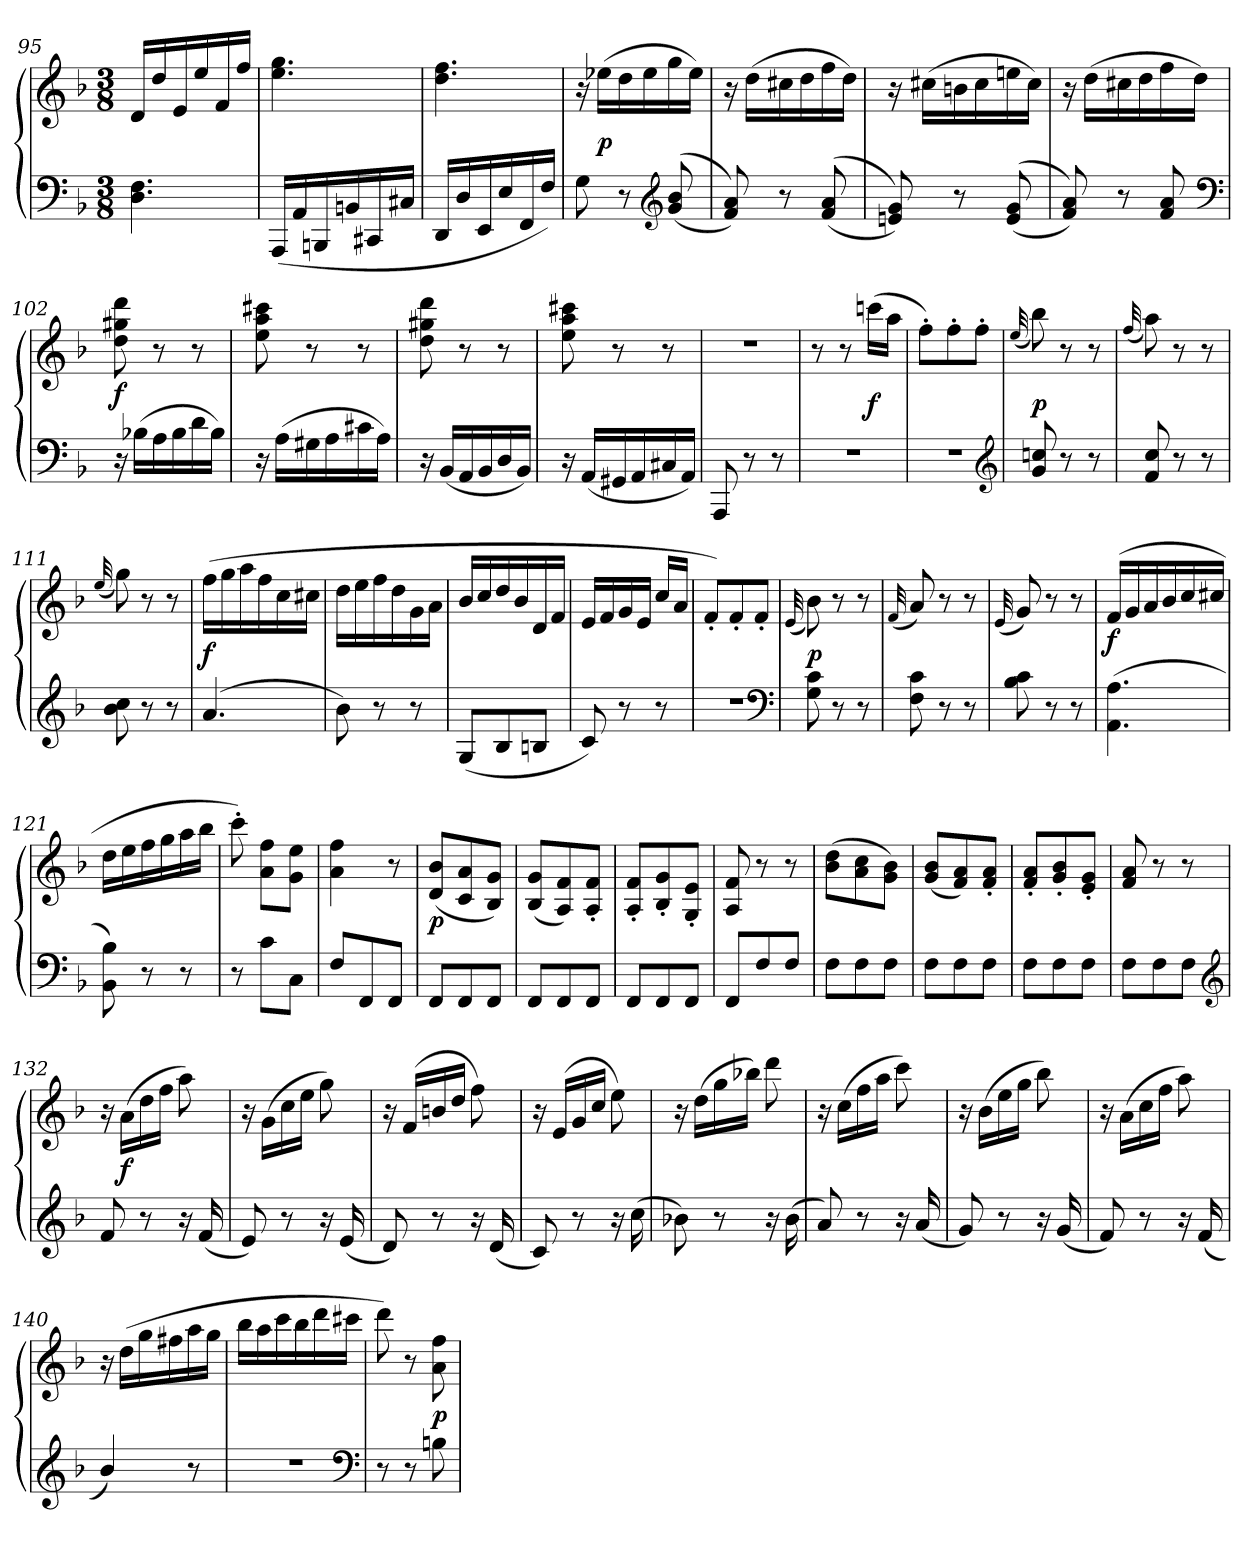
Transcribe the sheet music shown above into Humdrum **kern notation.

**kern	**kern	**dynam
*part1	*part1	*part1
*staff2	*staff1	*staff1/2
*clefF4	*clefG2	*
*k[b-]	*k[b-]	*
*M3/8	*M3/8	*
=95	=95	=95
4.D 4.F	16dLL	.
.	16dd	.
.	16e	.
.	16ee	.
.	16f	.
.	16ffJJ	.
=96	=96	=96
(16AAALL	4.ee 4.gg	.
16AA	.	.
16BBBn	.	.
16BBn	.	.
16CC#X	.	.
16C#XJJ	.	.
=97	=97	=97
16DDLL	4.dd 4.ff	.
16D	.	.
16EE	.	.
16E	.	.
16FF	.	.
16FJJ)	.	.
=98	=98	=98
8G	16r	.
.	(16ee-XLL	p
8r	16dd	.
.	16ee-	.
*clefG2	*	*
(>(<8g 8b-	16gg	.
.	16ee-JJ)	.
=99	=99	=99
8f 8a))	16r	.
.	(16ddLL	.
8r	16cc#X	.
.	16dd	.
(>(<8f 8a	16ff	.
.	16ddJJ)	.
=100	=100	=100
8en 8g))	16r	.
.	(16cc#XLL	.
8r	16bn	.
.	16cc#	.
(>(<8e 8g	16een	.
.	16cc#JJ)	.
=101	=101	=101
8f 8a))	16r	.
.	(16ddLL	.
8r	16cc#X	.
.	16dd	.
8f 8a	16ff	.
.	16ddJJ)	.
*clefF4	*	*
=102	=102	=102
16r	8dd 8gg#X 8ddd	f
(16B-XLL	.	.
16A	8r	.
16B-	.	.
16d	8r	.
16B-JJ)	.	.
=103	=103	=103
16r	8ee 8aa 8ccc#X	.
(16ALL	.	.
16G#X	8r	.
16A	.	.
16c#X	8r	.
16AJJ)	.	.
=104	=104	=104
16r	8dd 8gg#X 8ddd	.
(16BB-LL	.	.
16AA	8r	.
16BB-	.	.
16D	8r	.
16BB-JJ)	.	.
=105	=105	=105
16r	8ee 8aa 8ccc#X	.
(16AALL	.	.
16GG#X	8r	.
16AA	.	.
16C#X	8r	.
16AAJJ)	.	.
=106	=106	=106
8AAA	4.r	.
8r	.	.
8r	.	.
=107	=107	=107
4.r	8r	.
.	8r	.
.	(16cccnLL	f
.	16aaJJ	.
=108	=108	=108
4.r	8ff'L)	.
.	8ff'	.
.	8ff'J	.
*clefG2	*	*
=109	=109	=109
.	(32qqee	.
8g 8ccn	8bb-)	p
8r	8r	.
8r	8r	.
=110	=110	=110
.	(32qqff	.
8f 8cc	8aa)	.
8r	8r	.
8r	8r	.
=111	=111	=111
.	(32qqee	.
8b- 8cc	8gg)	.
8r	8r	.
8r	8r	.
=112	=112	=112
(4.a	(16ffLL	f
.	16gg	.
.	16aa	.
.	16ff	.
.	16cc	.
.	16cc#XJJ	.
=113	=113	=113
8b-)	16ddLL	.
.	16ee	.
8r	16ff	.
.	16dd	.
8r	16g	.
.	16aJJ	.
=114	=114	=114
(8GL	16b-LL	.
.	16cc	.
8B-	16dd	.
.	16b-	.
8BnJ	16d	.
.	16fJJ	.
=115	=115	=115
8c)	16eLL	.
.	16f	.
8r	16g	.
.	16eJJ	.
8r	16cc/LL	.
.	16a/JJ	.
=116	=116	=116
4.r	8f'L)	.
.	8f'	.
.	8f'J	.
*clefF4	*	*
=117	=117	=117
.	(>32qqe	.
8G 8c	8b-)	p
8r	8r	.
8r	8r	.
=118	=118	=118
.	(32qqf	.
8F 8c	8a)	.
8r	8r	.
8r	8r	.
=119	=119	=119
.	(32qqe	.
8B- 8c	8g)	.
8r	8r	.
8r	8r	.
=120	=120	=120
(4.AA 4.A	(16fLL	f
.	16g	.
.	16a	.
.	16b-	.
.	16cc	.
.	16cc#XJJ	.
=121	=121	=121
8BB- 8B-)	16ddLL	.
.	16ee	.
8r	16ff	.
.	16gg	.
8r	16aa	.
.	16bb-JJ	.
=122	=122	=122
8r	8ccc')	.
8cL	8a 8ffL	.
8CJ	8g 8eeJ	.
=123	=123	=123
8FL	4a 4ff	.
8FF	.	.
8FFJ	8r	.
=124	=124	=124
8FFL	(8d 8b-L	p
8FF	8c 8a	.
8FFJ	8B- 8gJ)	.
=125	=125	=125
8FFL	(8B- 8gL	.
8FF	8A 8f)	.
8FFJ	8A' 8f'J	.
=126	=126	=126
8FFL	8A' 8f'L	.
8FF	8B-' 8g'	.
8FFJ	8G' 8e'J	.
=127	=127	=127
8FFL	8A 8f	.
8F	8r	.
8FJ	8r	.
=128	=128	=128
8FL	(8b- 8ddL	.
8F	8a 8cc	.
8FJ	8g 8b-J)	.
=129	=129	=129
8FL	(8g 8b-L	.
8F	8f 8a)	.
8FJ	8f' 8a'J	.
=130	=130	=130
8FL	8f' 8a'L	.
8F	8g' 8b-'	.
8FJ	8e' 8g'J	.
=131	=131	=131
8FL	8f 8a	.
8F	8r	.
8FJ	8r	.
*clefG2	*	*
=132	=132	=132
8f	16r	.
.	(16aLL	f
8r	16dd	.
.	16ffJJ	.
16r	8aa)	.
(16f	.	.
=133	=133	=133
8e)	16r	.
.	(16gLL	.
8r	16cc	.
.	16eeJJ	.
16r	8gg)	.
(16e	.	.
=134	=134	=134
8d)	16r	.
.	(>16fLL	.
8r	16bn	.
.	16ddJJ	.
16r	8ff)	.
(16d	.	.
=135	=135	=135
8c)	16r	.
.	(>16eLL	.
8r	16g	.
.	16ccJJ	.
16r	8ee)	.
(16cc	.	.
=136	=136	=136
8b-X)	16r	.
.	(16ddLL	.
8r	16gg	.
.	16bb-XJJ)	.
16r	8ddd	.
(16b-	.	.
=137	=137	=137
8a)	16r	.
.	(16ccLL	.
8r	16ff	.
.	16aaJJ	.
16r	8ccc)	.
(16a	.	.
=138	=138	=138
8g)	16r	.
.	(16b-LL	.
8r	16ee	.
.	16ggJJ	.
16r	8bb-)	.
(16g	.	.
=139	=139	=139
8f)	16r	.
.	(16aLL	.
8r	16cc	.
.	16ffJJ	.
16r	8aa)	.
(16f	.	.
=140	=140	=140
4b-/)	16r	.
.	(16ddLL	.
.	16gg	.
.	16ff#X	.
8r	16aa	.
.	16ggJJ	.
=141	=141	=141
4.r	16bb-LL	.
.	16aa	.
.	16ccc	.
.	16bb-	.
.	16ddd	.
.	16ccc#XJJ	.
*clefF4	*	*
=142	=142	=142
8r	8ddd)	.
8r	8r	.
8Bn	8a 8ff	p
=	=	=
*-	*-	*-
